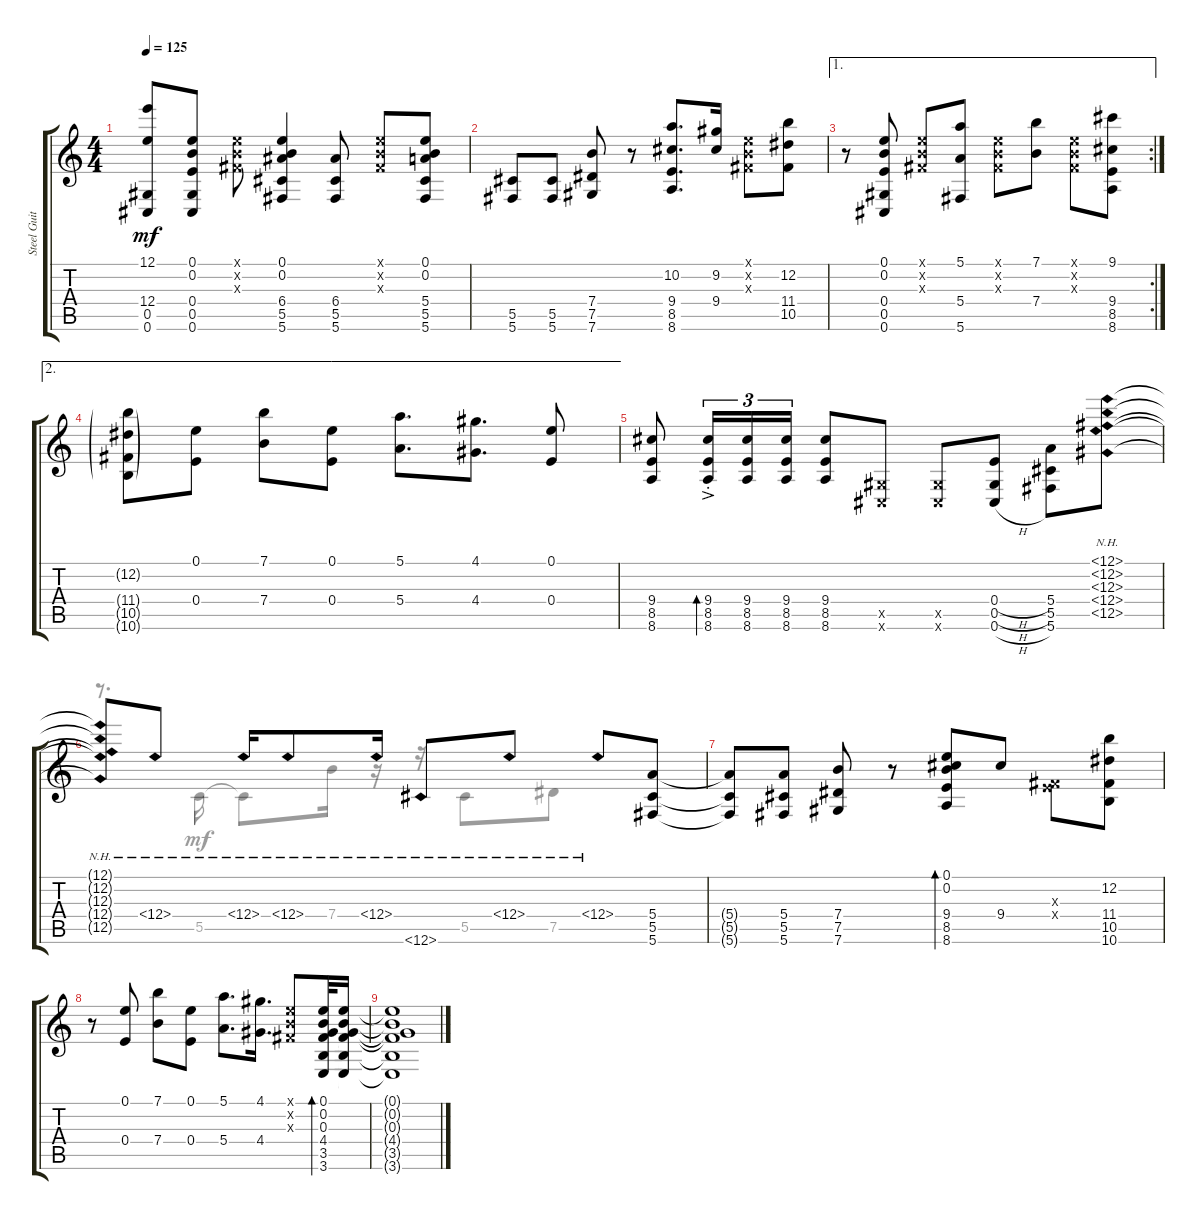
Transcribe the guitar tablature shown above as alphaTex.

\track ("Steel Guitar" "Steel Guit") {instrument acousticguitarsteel}
\staff {score tabs}
\tuning (E4 B3 Gb3 E3 Ab2 Db2) {hide}
\voice
\ts (4 4)
\tempo 125
\clef g2
\ks c
(12.1{t} 12.4{t} 0.5{t} 0.6{t}).8{dy mf} (0.1 0.2 0.4 0.5 0.6).8 (0.1{x} 0.2{x} 0.3{x}).8 (0.1 0.2 6.4 5.5 5.6).4 (6.4 5.5 5.6).8 (0.1{x} 0.2{x} 0.3{x}).8 (0.1 0.2 5.4 5.5 5.6).8 |
(5.5 5.6).8 (5.5 5.6).8 (7.4 7.5 7.6).8 r.8 (10.2 9.4 8.5 8.6).8{d} (9.2 9.4).16 (0.1{x} 0.2{x} 0.3{x}).8 (12.2 11.4 10.5).8 |
\ae 1
\rc 2
r.8 (0.1 0.2 0.4 0.5 0.6).8 (0.1{x} 0.2{x} 0.3{x}).8 (5.1 5.4 5.6).8 (0.1{x} 0.2{x} 0.3{x}).8 (7.1 7.4).8 (0.1{x} 0.2{x} 0.3{x}).8 (9.1 9.4 8.5 8.6).8 |
\ae 2
(12.2{g} 11.4{g} 10.5{g} 10.6{g}).8 (0.1 0.4).8 (7.1 7.4).8 (0.1 0.4).8 (5.1 5.4).8{d} (4.1 4.4).8{d} (0.1 0.4).8 |
(9.4 8.5 8.6).8 (9.4{ac st} 8.5{ac st} 8.6).16{tu (3 2) bd 60} (9.4 8.5 8.6).16{tu (3 2)} (9.4 8.5 8.6).16{tu (3 2)} (9.4 8.5 8.6).8 (0.5{x} 0.6{x}).8 (0.5{x} 0.6{x}).8 (0.4{h} 0.5{h} 0.6{h}).8 (5.4 5.5 5.6).8 (12.1{nh} 12.2{nh} 12.3{nh} 12.4{nh} 12.5{nh}).8 |
(12.1{nh t} 12.2{nh t} 12.3{nh t} 12.4{nh t} 12.5{nh t}).8 12.4{nh}.8 12.4{nh}.16 12.4{nh}.8 12.4{nh}.16 12.6{nh}.8 12.4{nh}.8 12.4{nh}.8 (5.4 5.5 5.6).8 |
(5.4{t} 5.5{t} 5.6{t}).8 (5.4 5.5 5.6).8 (7.4 7.5 7.6).8 r.8 (0.1 0.2 9.4 8.5 8.6).8{bd 120} 9.4.8 (0.3{x} 0.4{x}).8 (12.2 11.4 10.5 10.6).8 |
r.8 (0.1 0.4).8 (7.1 7.4).8 (0.1 0.4).8 (5.1 5.4).8{d} (4.1 4.4).16{d} (0.1{x} 0.2{x} 0.3{x}).8 (0.1 0.2 0.3 4.4 3.5 3.6).32{bd 120} (0.1{t} 0.2{t} 0.3{t} 4.4{t} 3.5{t} 3.6{t}).16 |
(0.1{t} 0.2{t} 0.3{t} 4.4{t} 3.5{t} 3.6{t}).1
\voice
\clef g2
\ottava regular
\simile none
\ks c
|
|
|
|
|
r.8{d} 5.5.16 5.5{t}.8 7.4.16 r.16 r.16 5.5.8 7.5.8 |
|
|
